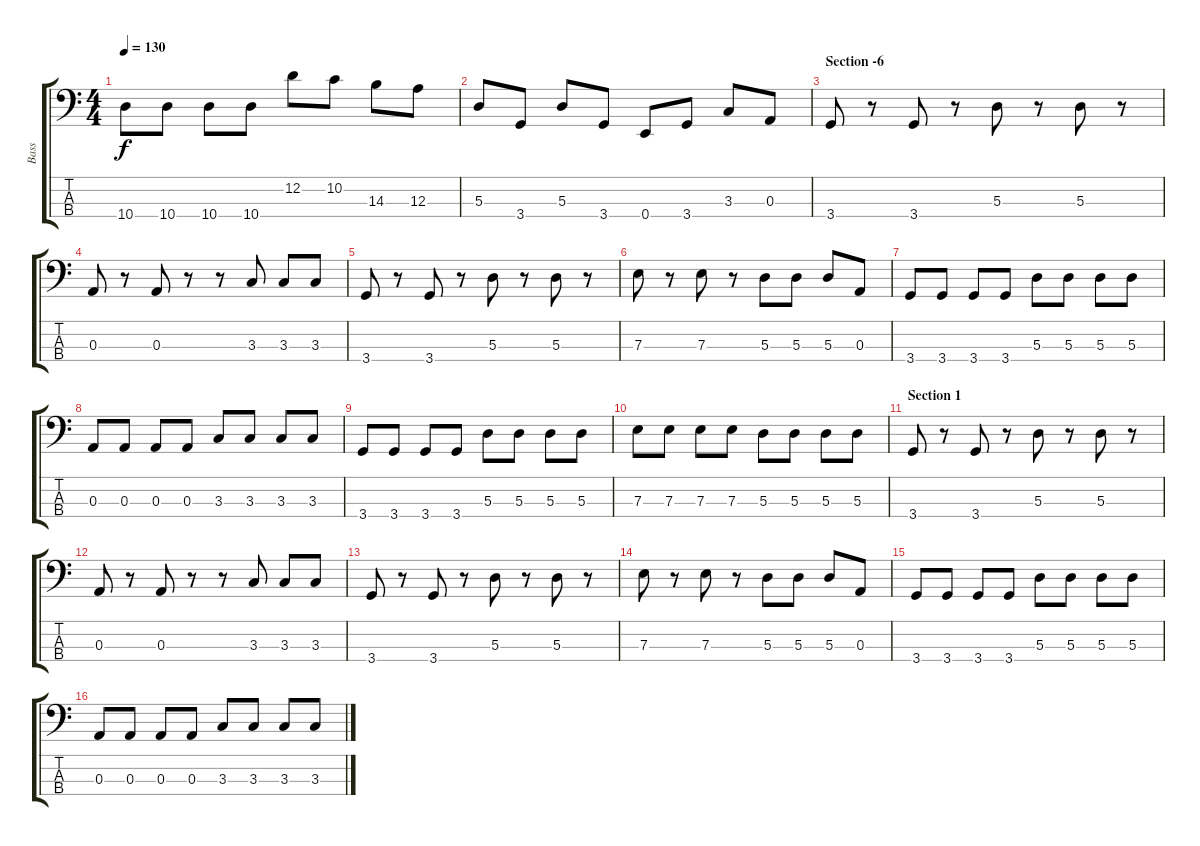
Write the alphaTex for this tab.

\track ("Bass" "Bass") {instrument electricbassfinger}
\staff {score tabs}
\tuning (G2 D2 A1 E1) {hide}
\ts (4 4)
\tempo 130
\clef f4
\ks c
10.4.8{dy f} 10.4.8 10.4.8 10.4.8 12.2.8 10.2.8 14.3.8 12.3.8 |
5.3.8 3.4.8 5.3.8 3.4.8 0.4.8 3.4.8 3.3.8 0.3.8 |
\section ("" "Section -6")
3.4.8 r.8 3.4.8 r.8 5.3.8 r.8 5.3.8 r.8 |
0.3.8 r.8 0.3.8 r.8 r.8 3.3.8 3.3.8 3.3.8 |
3.4.8 r.8 3.4.8 r.8 5.3.8 r.8 5.3.8 r.8 |
7.3.8 r.8 7.3.8 r.8 5.3.8 5.3.8 5.3.8 0.3.8 |
3.4.8 3.4.8 3.4.8 3.4.8 5.3.8 5.3.8 5.3.8 5.3.8 |
0.3.8 0.3.8 0.3.8 0.3.8 3.3.8 3.3.8 3.3.8 3.3.8 |
3.4.8 3.4.8 3.4.8 3.4.8 5.3.8 5.3.8 5.3.8 5.3.8 |
7.3.8 7.3.8 7.3.8 7.3.8 5.3.8 5.3.8 5.3.8 5.3.8 |
\section ("" "Section 1")
3.4.8 r.8 3.4.8 r.8 5.3.8 r.8 5.3.8 r.8 |
0.3.8 r.8 0.3.8 r.8 r.8 3.3.8 3.3.8 3.3.8 |
3.4.8 r.8 3.4.8 r.8 5.3.8 r.8 5.3.8 r.8 |
7.3.8 r.8 7.3.8 r.8 5.3.8 5.3.8 5.3.8 0.3.8 |
3.4.8 3.4.8 3.4.8 3.4.8 5.3.8 5.3.8 5.3.8 5.3.8 |
0.3.8 0.3.8 0.3.8 0.3.8 3.3.8 3.3.8 3.3.8 3.3.8
